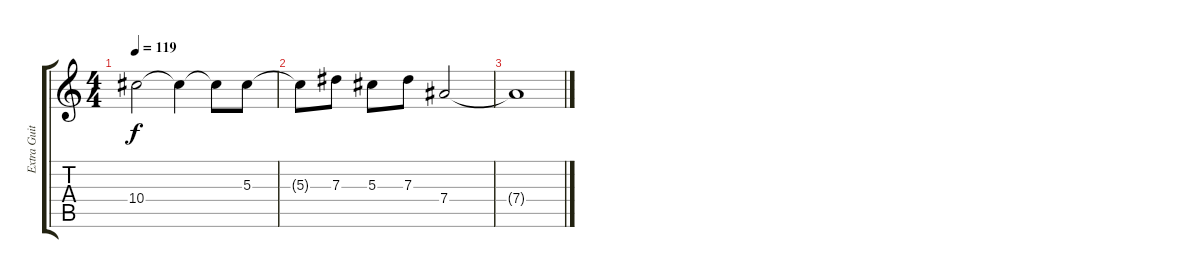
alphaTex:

\track ("Extra Guitar" "Extra Guit") {instrument distortionguitar}
\staff {score tabs}
\tuning (F4 C4 Ab3 Eb3 Bb2 Eb2) {hide}
\ts (4 4)
\tempo 119
\clef g2
\ks c
10.4{t}.2{dy f} 10.4{t}.4 10.4{t}.8 5.3.8 |
5.3{t}.8 7.3.8 5.3.8 7.3.8 7.4.2 |
7.4{t}.1
